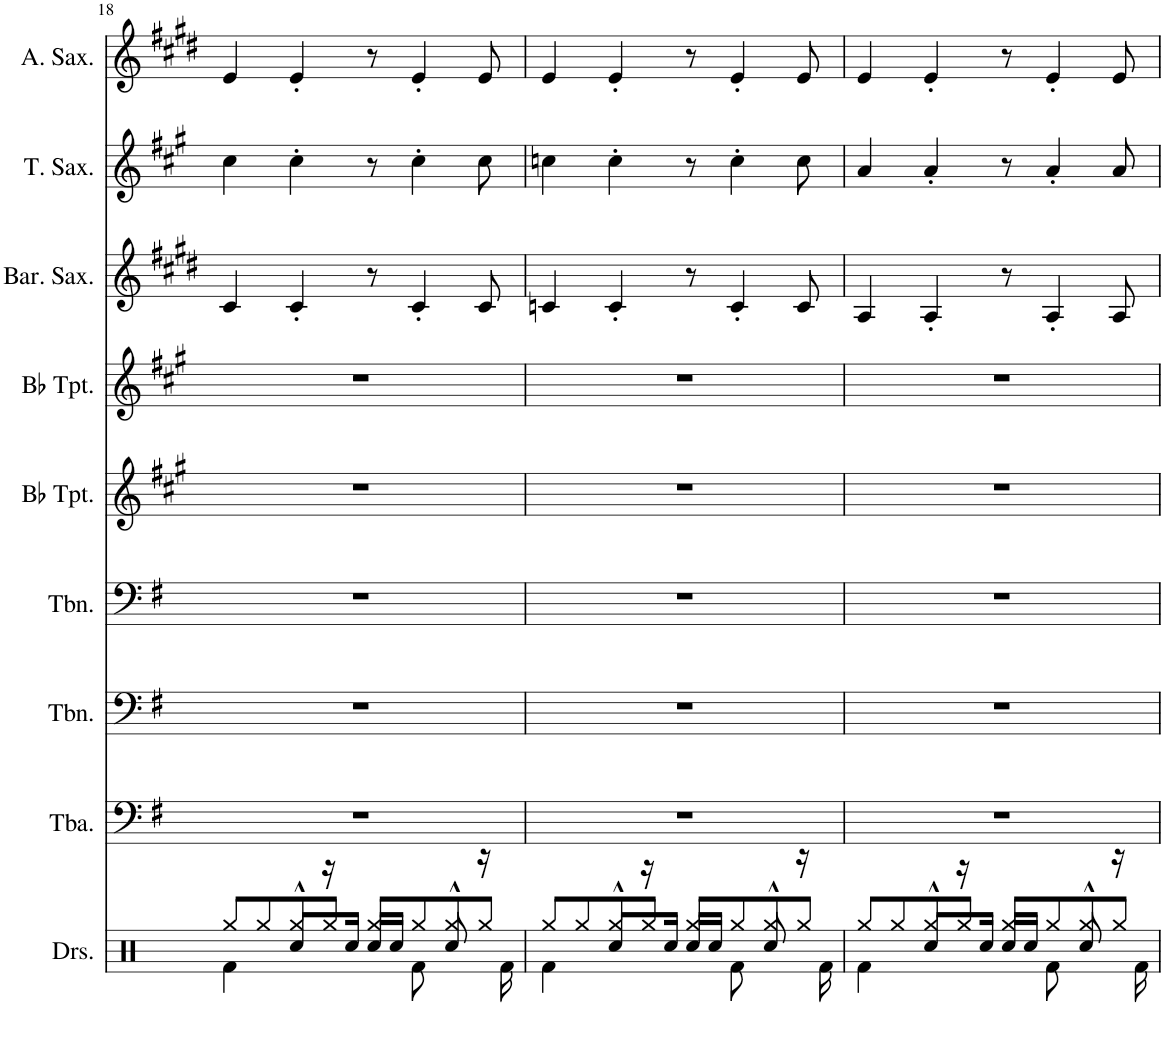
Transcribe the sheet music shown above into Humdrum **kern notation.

**kern	**kern	**kern	**kern	**kern	**kern	**kern	**kern	**kern
*part9	*part8	*part7	*part6	*part5	*part4	*part3	*part2	*part1
*staff9	*staff8	*staff7	*staff6	*staff5	*staff4	*staff3	*staff2	*staff1
*I"Drumset	*I"Tuba	*I"Trombone	*I"Trombone	*I"Bb Trumpet	*I"Bb Trumpet	*I"Baritone Saxophone	*I"Tenor Saxophone	*I"Alto Saxophone
*I'Drs.	*I'Tba.	*I'Tbn.	*I'Tbn.	*I'Bb Tpt.	*I'Bb Tpt.	*I'Bar. Sax.	*I'T. Sax.	*I'A. Sax.
!!LO:PB:g=z
*clefX	*clefF4	*clefF4	*clefF4	*clefG2	*clefG2	*clefG2	*clefG2	*clefG2
*	*	*	*	*Trd1c2	*Trd1c2	*Trd12c21	*Trd8c14	*Trd5c9
*k[]	*k[f#]	*k[f#]	*k[f#]	*k[f#c#g#]	*k[f#c#g#]	*k[f#c#g#d#]	*k[f#c#g#]	*k[f#c#g#d#]
*M4/4	*M4/4	*M4/4	*M4/4	*M4/4	*M4/4	*M4/4	*M4/4	*M4/4
=18	=18	=18	=18	=18	=18	=18	=18	=18
*^	*	*	*	*	*	*	*	*
*	*^	*	*	*	*	*	*	*	*
4Rf\	4ryy	8Rgg/L	1r	1r	1r	1r	1r	4c#/	4cc#\	4e/
.	.	8Rgg/	.	.	.	.	.	.	.	.
4.ryy	8Rcc^^/L	8Rgg/	.	.	.	.	.	4c#'/	4cc#'\	4e'/
.	16r	8Rgg/J	.	.	.	.	.	.	.	.
.	16Rcc/JJ	.	.	.	.	.	.	.	.	.
!	!LO:N:head=solid	!	!	!	!	!	!	!	!	!
.	16Rcc/LL	8Rgg/L	.	.	.	.	.	8r	8r	8r
.	16Rcc/JJ	.	.	.	.	.	.	.	.	.
8Rf\	8ryy	8Rgg/	.	.	.	.	.	4c#'/	4cc#'\	4e'/
8ryy	8Rcc^^/	8Rgg/	.	.	.	.	.	.	.	.
16r	8ryy	8Rgg/J	.	.	.	.	.	8c#/	8cc#\	8e/
16Rf\	.	.	.	.	.	.	.	.	.	.
=19	=19	=19	=19	=19	=19	=19	=19	=19	=19	=19
4Rf\	4ryy	8Rgg/L	1r	1r	1r	1r	1r	4cn/	4ccn\	4e/
.	.	8Rgg/	.	.	.	.	.	.	.	.
4.ryy	8Rcc^^/L	8Rgg/	.	.	.	.	.	4c'/	4cc'\	4e'/
.	16r	8Rgg/J	.	.	.	.	.	.	.	.
.	16Rcc/JJ	.	.	.	.	.	.	.	.	.
!	!LO:N:head=solid	!	!	!	!	!	!	!	!	!
.	16Rcc/LL	8Rgg/L	.	.	.	.	.	8r	8r	8r
.	16Rcc/JJ	.	.	.	.	.	.	.	.	.
8Rf\	8ryy	8Rgg/	.	.	.	.	.	4c'/	4cc'\	4e'/
8ryy	8Rcc^^/	8Rgg/	.	.	.	.	.	.	.	.
16r	8ryy	8Rgg/J	.	.	.	.	.	8c/	8cc\	8e/
16Rf\	.	.	.	.	.	.	.	.	.	.
=20	=20	=20	=20	=20	=20	=20	=20	=20	=20	=20
4Rf\	4ryy	8Rgg/L	1r	1r	1r	1r	1r	4A/	4a/	4e/
.	.	8Rgg/	.	.	.	.	.	.	.	.
4.ryy	8Rcc^^/L	8Rgg/	.	.	.	.	.	4A'/	4a'/	4e'/
.	16r	8Rgg/J	.	.	.	.	.	.	.	.
.	16Rcc/JJ	.	.	.	.	.	.	.	.	.
!	!LO:N:head=solid	!	!	!	!	!	!	!	!	!
.	16Rcc/LL	8Rgg/L	.	.	.	.	.	8r	8r	8r
.	16Rcc/JJ	.	.	.	.	.	.	.	.	.
8Rf\	8ryy	8Rgg/	.	.	.	.	.	4A'/	4a'/	4e'/
8ryy	8Rcc^^/	8Rgg/	.	.	.	.	.	.	.	.
16r	8ryy	8Rgg/J	.	.	.	.	.	8A/	8a/	8e/
16Rf\	.	.	.	.	.	.	.	.	.	.
*v	*v	*v	*	*	*	*	*	*	*	*
=	=	=	=	=	=	=	=	=
*-	*-	*-	*-	*-	*-	*-	*-	*-
